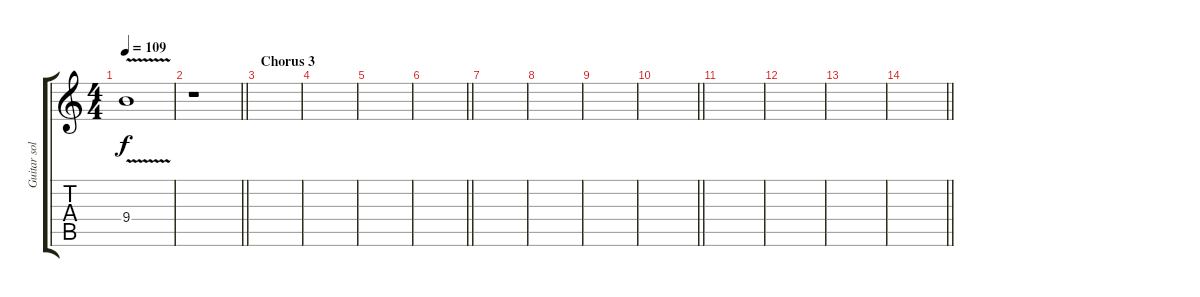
\track ("Guitar solo" "Guitar sol") {instrument distortionguitar}
\staff {score tabs}
\tuning (E4 B3 G3 D3 A2 E2) {hide}
\ts (4 4)
\tempo 109
\clef g2
\ks c
9.4{v}.1{dy f} |
\barLineRight lightlight
r.1 |
\section ("" "Chorus 3")
|
|
|
\barLineRight lightlight
|
|
|
|
\barLineRight lightlight
|
|
|
|
\barLineRight lightlight
